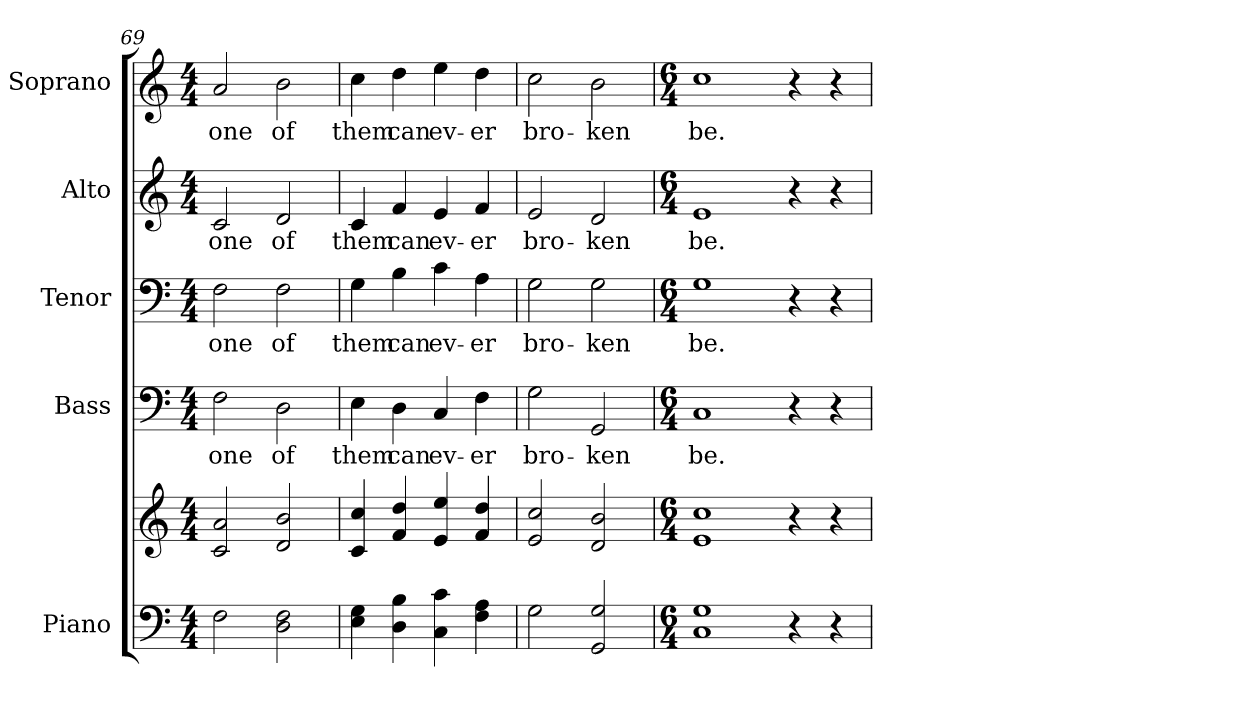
**kern	**kern	**kern	**text	**kern	**text	**kern	**text	**kern	**text
*part5	*part5	*part4	*part4	*part3	*part3	*part2	*part2	*part1	*part1
*staff6	*staff5	*staff4	*staff4	*staff3	*staff3	*staff2	*staff2	*staff1	*staff1
*I"Piano	*	*I"Bass	*	*I"Tenor	*	*I"Alto	*	*I"Soprano	*
*I'Pno.	*	*I'B.	*	*I'T.	*	*I'A.	*	*I'S.	*
!!LO:PB:g=z
*clefF4	*clefG2	*clefF4	*	*clefF4	*	*clefG2	*	*clefG2	*
*k[]	*k[]	*k[]	*	*k[]	*	*k[]	*	*k[]	*
*C:	*C:	*C:	*	*C:	*	*C:	*	*C:	*
*M4/4	*M4/4	*M4/4	*	*M4/4	*	*M4/4	*	*M4/4	*
=69	=69	=69	=69	=69	=69	=69	=69	=69	=69
!	!	!	!LO:LY:b:color=#000000	!	!	!	!	!	!
!	!	!	!	!	!LO:LY:b:color=#000000	!	!	!	!
!	!	!	!	!	!	!	!LO:LY:b:color=#000000	!	!
!	!	!	!	!	!	!	!	!	!LO:LY:b:color=#000000
2Fi\	2ci/ 2ai	2Fi\	one	2Fi\	one	2ci/	one	2ai/	one
!	!	!	!LO:LY:b:color=#000000	!	!	!	!	!	!
!	!	!	!	!	!LO:LY:b:color=#000000	!	!	!	!
!	!	!	!	!	!	!	!LO:LY:b:color=#000000	!	!
!	!	!	!	!	!	!	!	!	!LO:LY:b:color=#000000
2Di\ 2Fi	2di/ 2bi	2Di\	of	2Fi\	of	2di/	of	2bi\	of
=70	=70	=70	=70	=70	=70	=70	=70	=70	=70
!	!	!	!LO:LY:b:color=#000000	!	!	!	!	!	!
!	!	!	!	!	!LO:LY:b:color=#000000	!	!	!	!
!	!	!	!	!	!	!	!LO:LY:b:color=#000000	!	!
!	!	!	!	!	!	!	!	!	!LO:LY:b:color=#000000
4Ei\ 4Gi	4ci/ 4cci	4Ei\	them	4Gi\	them	4ci/	them	4cci\	them
!	!	!	!LO:LY:b:color=#000000	!	!	!	!	!	!
!	!	!	!	!	!LO:LY:b:color=#000000	!	!	!	!
!	!	!	!	!	!	!	!LO:LY:b:color=#000000	!	!
!	!	!	!	!	!	!	!	!	!LO:LY:b:color=#000000
4Di\ 4Bi	4fi/ 4ddi	4Di\	can	4Bi\	can	4fi/	can	4ddi\	can
!	!	!	!LO:LY:b:color=#000000	!	!	!	!	!	!
!	!	!	!	!	!LO:LY:b:color=#000000	!	!	!	!
!	!	!	!	!	!	!	!LO:LY:b:color=#000000	!	!
!	!	!	!	!	!	!	!	!	!LO:LY:b:color=#000000
4Ci\ 4ci	4ei/ 4eei	4Ci/	ev-	4ci\	ev-	4ei/	ev-	4eei\	ev-
!	!	!	!LO:LY:b:color=#000000	!	!	!	!	!	!
!	!	!	!	!	!LO:LY:b:color=#000000	!	!	!	!
!	!	!	!	!	!	!	!LO:LY:b:color=#000000	!	!
!	!	!	!	!	!	!	!	!	!LO:LY:b:color=#000000
4Fi\ 4Ai	4fi/ 4ddi	4Fi\	-er	4Ai\	-er	4fi/	-er	4ddi\	-er
=71	=71	=71	=71	=71	=71	=71	=71	=71	=71
!	!	!	!LO:LY:b:color=#000000	!	!	!	!	!	!
!	!	!	!	!	!LO:LY:b:color=#000000	!	!	!	!
!	!	!	!	!	!	!	!LO:LY:b:color=#000000	!	!
!	!	!	!	!	!	!	!	!	!LO:LY:b:color=#000000
2Gi\	2ei/ 2cci	2Gi\	bro-	2Gi\	bro-	2ei/	bro-	2cci\	bro-
!	!	!	!LO:LY:b:color=#000000	!	!	!	!	!	!
!	!	!	!	!	!LO:LY:b:color=#000000	!	!	!	!
!	!	!	!	!	!	!	!LO:LY:b:color=#000000	!	!
!	!	!	!	!	!	!	!	!	!LO:LY:b:color=#000000
2GGi/ 2Gi	2di/ 2bi	2GGi/	-ken	2Gi\	-ken	2di/	-ken	2bi\	-ken
=72	=72	=72	=72	=72	=72	=72	=72	=72	=72
*M6/4	*M6/4	*M6/4	*	*M6/4	*	*M6/4	*	*M6/4	*
!	!	!	!LO:LY:b:color=#000000	!	!	!	!	!	!
!	!	!	!	!	!LO:LY:b:color=#000000	!	!	!	!
!	!	!	!	!	!	!	!LO:LY:b:color=#000000	!	!
!	!	!	!	!	!	!	!	!	!LO:LY:b:color=#000000
1Ci 1Gi	1ei 1cci	1Ci	be.	1Gi	be.	1ei	be.	1cci	be.
4r	4r	4r	.	4r	.	4r	.	4r	.
4r	4r	4r	.	4r	.	4r	.	4r	.
=	=	=	=	=	=	=	=	=	=
*-	*-	*-	*-	*-	*-	*-	*-	*-	*-
